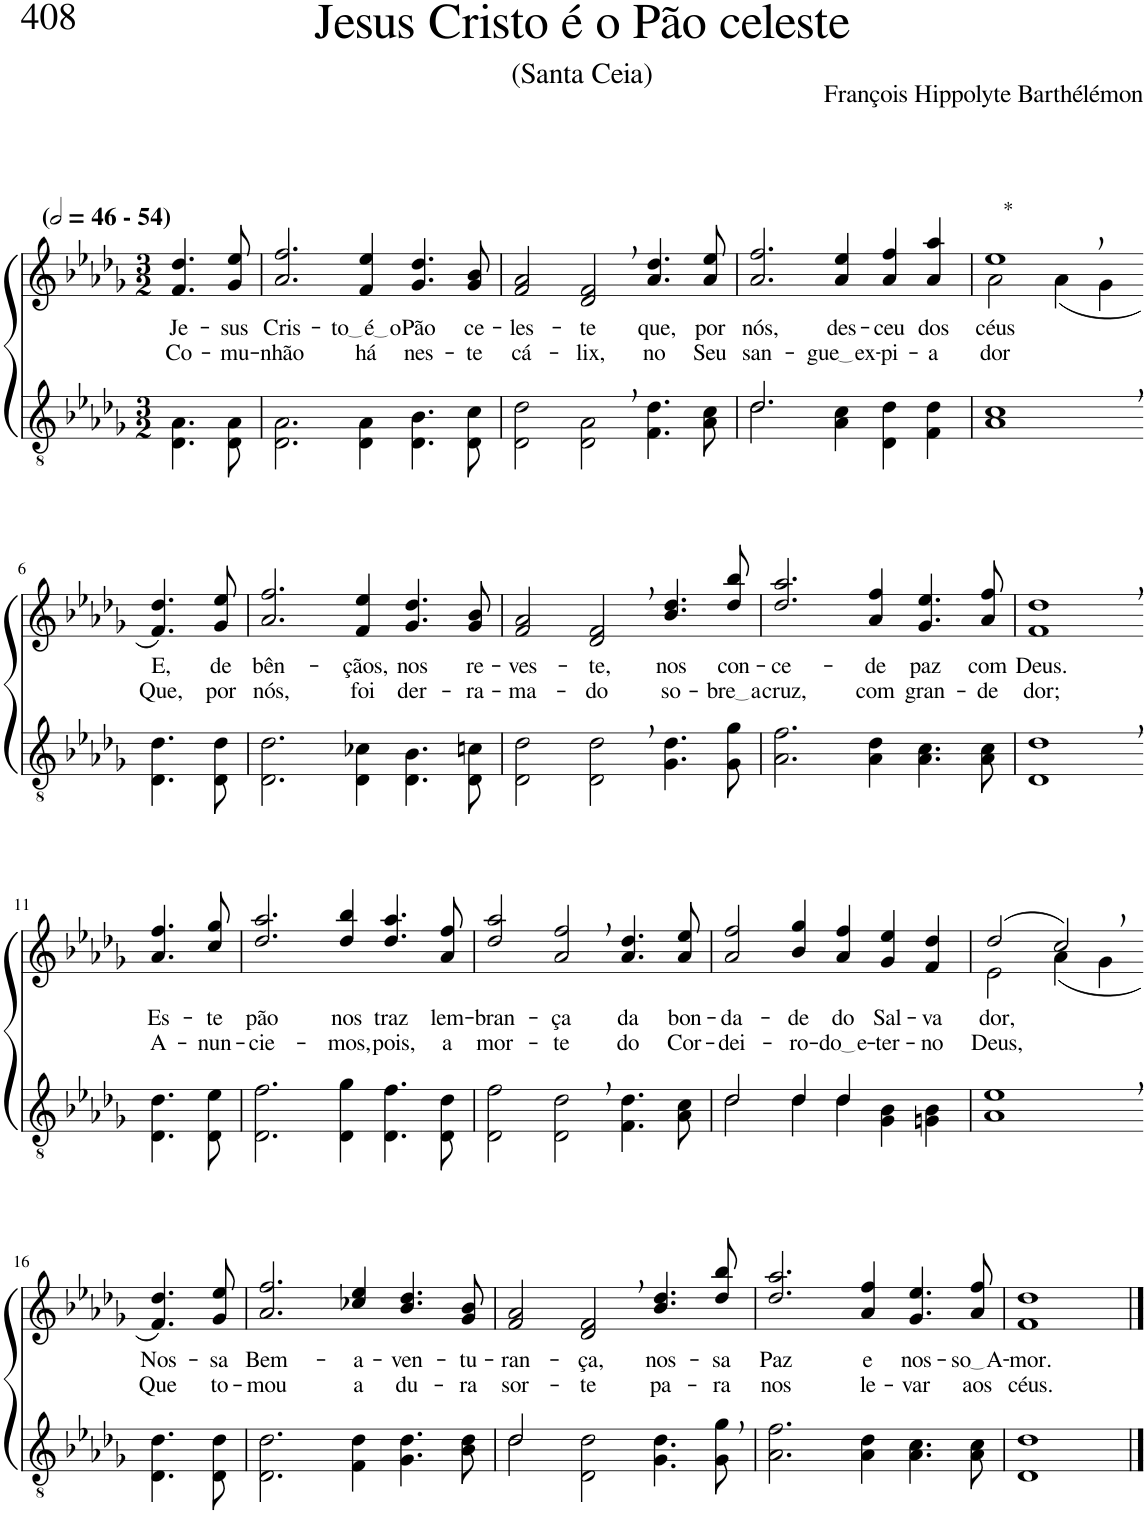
**kern	**kern	**text	**text
*part2	*part1	*part1	*part1
*staff2	*staff1	*staff1	*staff1
*I"Parte III e IV	*I"Parte I e II	*	*
*clefGv2	*clefG2	*	*
*Trd3c5	*Trd3c5	*	*
*k[b-e-a-d-g-]	*k[b-e-a-d-g-]	*	*
*M3/2	*M3/2	*	*
*MM92	*MM92	*	*
=1	=1	=1	=1
!	!LO:TX:a:B:t=(	!	!
!	!LO:TX:a:B:t=- 54)	!	!
!	!	!LO:LY:b	!LO:LY:b
4.D-\ 4.A-\	4.f/ 4.dd-/	Je-	Co-
!	!	!LO:LY:b	!LO:LY:b
8D-\ 8A-\	8g-/ 8ee-/	-sus	-mu-
=2	=2	=2	=2
!	!	!LO:LY:b	!LO:LY:b
2.D-\ 2.A-\	2.a-/ 2.ff/	Cris-	-nhão
!	!	!LO:LY:b	!LO:LY:b
4D-\ 4A-\	4f/ 4ee-/	to é o	há
!	!	!LO:LY:b	!LO:LY:b
4.D-\ 4.B-\	4.g-/ 4.dd-/	Pão	nes-
!	!	!LO:LY:b	!LO:LY:b
8D-\ 8c\	8g-/ 8b-/	ce-	-te
=3	=3	=3	=3
!	!	!LO:LY:b	!LO:LY:b
2D-\ 2d-\	2f/ 2a-/	-les-	cá-
!	!	!LO:LY:b	!LO:LY:b
2D-\, 2A-\,	2d-/, 2f/,	-te	-lix,
!	!	!LO:LY:b	!LO:LY:b
4.F\ 4.d-\	4.a-/ 4.dd-/	que,	no
!	!	!LO:LY:b	!LO:LY:b
8A-\ 8c\	8a-/ 8ee-/	por	Seu
=4	=4	=4	=4
*^	*	*	*
!	!	!	!LO:LY:b	!LO:LY:b
2.d-/	2.d-\	2.a-/ 2.ff/	nós,	san-
!	!	!	!LO:LY:b	!LO:LY:b
2.ryy	4A-\ 4c\	4a-/ 4ee-/	des-	gue ex
!	!	!	!LO:LY:b	!LO:LY:b
.	4D-\ 4d-\	4a-/ 4ff/	-ceu	-pi-
!	!	!	!LO:LY:b	!LO:LY:b
.	4F\ 4d-\	4a-/ 4aa-/	dos	-a-
=5	=5	=5	=5	=5
*	*	*^	*	*
!	!	!LO:TX:a:t=*	!	!	!
!	!	!	!	!LO:LY:b	!LO:LY:b
*v	*v	*	*	*	*
1A-, 1c,	1ee-,	2a-\	céus	-dor
.	.	(4a-\	.	.
.	.	4g-\	.	.
!!LO:LB:g=z
=6-	=6-	=6-	=6-	=6-
!	!	!	!LO:LY:b	!LO:LY:b
*	*v	*v	*	*
4.D-\ 4.d-\	4.f/ 4.dd-/)	E,	Que,
!	!	!LO:LY:b	!LO:LY:b
8D-\ 8d-\	8g-/ 8ee-/	de	por
=7	=7	=7	=7
!	!	!LO:LY:b	!LO:LY:b
2.D-\ 2.d-\	2.a-/ 2.ff/	bên-	nós,
!	!	!LO:LY:b	!LO:LY:b
4D-\ 4c-X\	4f/ 4ee-/	-çãos,	foi
!	!	!LO:LY:b	!LO:LY:b
4.D-\ 4.B-\	4.g-/ 4.dd-/	nos	der-
!	!	!LO:LY:b	!LO:LY:b
8D-\ 8cn\	8g-/ 8b-/	re-	-ra-
=8	=8	=8	=8
!	!	!LO:LY:b	!LO:LY:b
2D-\ 2d-\	2f/ 2a-/	-ves-	-ma-
!	!	!LO:LY:b	!LO:LY:b
2D-\, 2d-\,	2d-/, 2f/,	-te,	-do
!	!	!LO:LY:b	!LO:LY:b
4.G-\ 4.d-\	4.b-/ 4.dd-/	nos	so-
!	!	!LO:LY:b	!LO:LY:b
8G-\ 8g-\	8dd-/ 8bb-/	con-	bre a
=9	=9	=9	=9
!	!	!LO:LY:b	!LO:LY:b
2.A-\ 2.f\	2.dd-/ 2.aa-/	-ce-	cruz,
!	!	!LO:LY:b	!LO:LY:b
4A-\ 4d-\	4a-/ 4ff/	-de	com
!	!	!LO:LY:b	!LO:LY:b
4.A-\ 4.c\	4.g-/ 4.ee-/	paz	gran-
!	!	!LO:LY:b	!LO:LY:b
8A-\ 8c\	8a-/ 8ff/	com	-de
=10	=10	=10	=10
!	!	!LO:LY:b	!LO:LY:b
1D-, 1d-,	1f, 1dd-,	Deus.	dor;
!!LO:LB:g=z
=11-	=11-	=11-	=11-
!	!	!LO:LY:b	!LO:LY:b
4.D-\ 4.d-\	4.a-/ 4.ff/	Es-	A-
!	!	!LO:LY:b	!LO:LY:b
8D-\ 8e-\	8cc/ 8gg-/	-te	-nun-
=12	=12	=12	=12
!	!	!LO:LY:b	!LO:LY:b
2.D-\ 2.f\	2.dd-/ 2.aa-/	pão	-cie-
!	!	!LO:LY:b	!LO:LY:b
4D-\ 4g-\	4dd-/ 4bb-/	nos	-mos,
!	!	!LO:LY:b	!LO:LY:b
4.D-\ 4.f\	4.dd-/ 4.aa-/	traz	pois,
!	!	!LO:LY:b	!LO:LY:b
8D-\ 8d-\	8a-/ 8ff/	lem-	a
=13	=13	=13	=13
!	!	!LO:LY:b	!LO:LY:b
2D-\ 2f\	2dd-/ 2aa-/	-bran-	mor-
!	!	!LO:LY:b	!LO:LY:b
2D-\, 2d-\,	2a-/, 2ff/,	-ça	-te
!	!	!LO:LY:b	!LO:LY:b
4.F\ 4.d-\	4.a-/ 4.dd-/	da	do
!	!	!LO:LY:b	!LO:LY:b
8A-\ 8c\	8a-/ 8ee-/	bon-	Cor-
=14	=14	=14	=14
*^	*	*	*
!	!	!	!LO:LY:b	!LO:LY:b
2d-/	2d-\	2a-/ 2ff/	-da-	-dei-
!	!	!	!LO:LY:b	!LO:LY:b
4d-/	4d-\	4b-/ 4gg-/	-de	-ro-
!	!	!	!LO:LY:b	!LO:LY:b
4d-/	4d-\	4a-/ 4ff/	do	do e
!	!	!	!LO:LY:b	!LO:LY:b
2ryy	4G-\ 4B-\	4g-/ 4ee-/	Sal-	-ter-
!	!	!	!LO:LY:b	!LO:LY:b
.	4Gn\ 4B-\	4f/ 4dd-/	-va-	-no
=15	=15	=15	=15	=15
*	*	*^	*	*
!	!	!	!	!LO:LY:b	!LO:LY:b
*v	*v	*	*	*	*
1A-, 1e-,	(2dd-/	2e-\	-dor,	Deus,
.	2cc,/)	(4a-\	.	.
.	.	4g-\	.	.
!!LO:LB:g=z
=16-	=16-	=16-	=16-	=16-
!	!	!	!LO:LY:b	!LO:LY:b
*	*v	*v	*	*
4.D-\ 4.d-\	4.f/ 4.dd-/)	Nos-	Que
!	!	!LO:LY:b	!LO:LY:b
8D-\ 8d-\	8g-/ 8ee-/	-sa	to-
=17	=17	=17	=17
!	!	!LO:LY:b	!LO:LY:b
2.D-\ 2.d-\	2.a-/ 2.ff/	Bem-	-mou
!	!	!LO:LY:b	!LO:LY:b
4F\ 4d-\	4cc-X/ 4ee-/	-a-	a
!	!	!LO:LY:b	!LO:LY:b
4.G-\ 4.d-\	4.b-/ 4.dd-/	-ven-	du-
!	!	!LO:LY:b	!LO:LY:b
8B-\ 8d-\	8g-/ 8b-/	-tu-	-ra
=18	=18	=18	=18
*^	*	*	*
!	!	!	!LO:LY:b	!LO:LY:b
2d-/	2d-\	2f/ 2a-/	-ran-	sor-
!	!	!	!LO:LY:b	!LO:LY:b
1ryy	2D-\ 2d-\	2d-/, 2f/,	-ça,	-te
!	!	!	!LO:LY:b	!LO:LY:b
.	4.G-\ 4.d-\	4.b-/ 4.dd-/	nos-	pa-
!	!	!	!LO:LY:b	!LO:LY:b
.	8G-\ 8g-\	8dd-/ 8bb-/	-sa	-ra
=19	=19	=19	=19	=19
!	!	!	!LO:LY:b	!LO:LY:b
*v	*v	*	*	*
2.A-\ 2.f\	2.dd-/ 2.aa-/	Paz	nos
!	!	!LO:LY:b	!LO:LY:b
4A-\ 4d-\	4a-/ 4ff/	e	le-
!	!	!LO:LY:b	!LO:LY:b
4.A-\ 4.c\	4.g-/ 4.ee-/	nos-	-var
!	!	!LO:LY:b	!LO:LY:b
8A-\ 8c\	8a-/ 8ff/	so A	aos
=20	=20	=20	=20
!	!	!LO:LY:b	!LO:LY:b
1D- 1d-	1f 1dd-	-mor.	céus.
==	==	==	==
*-	*-	*-	*-
